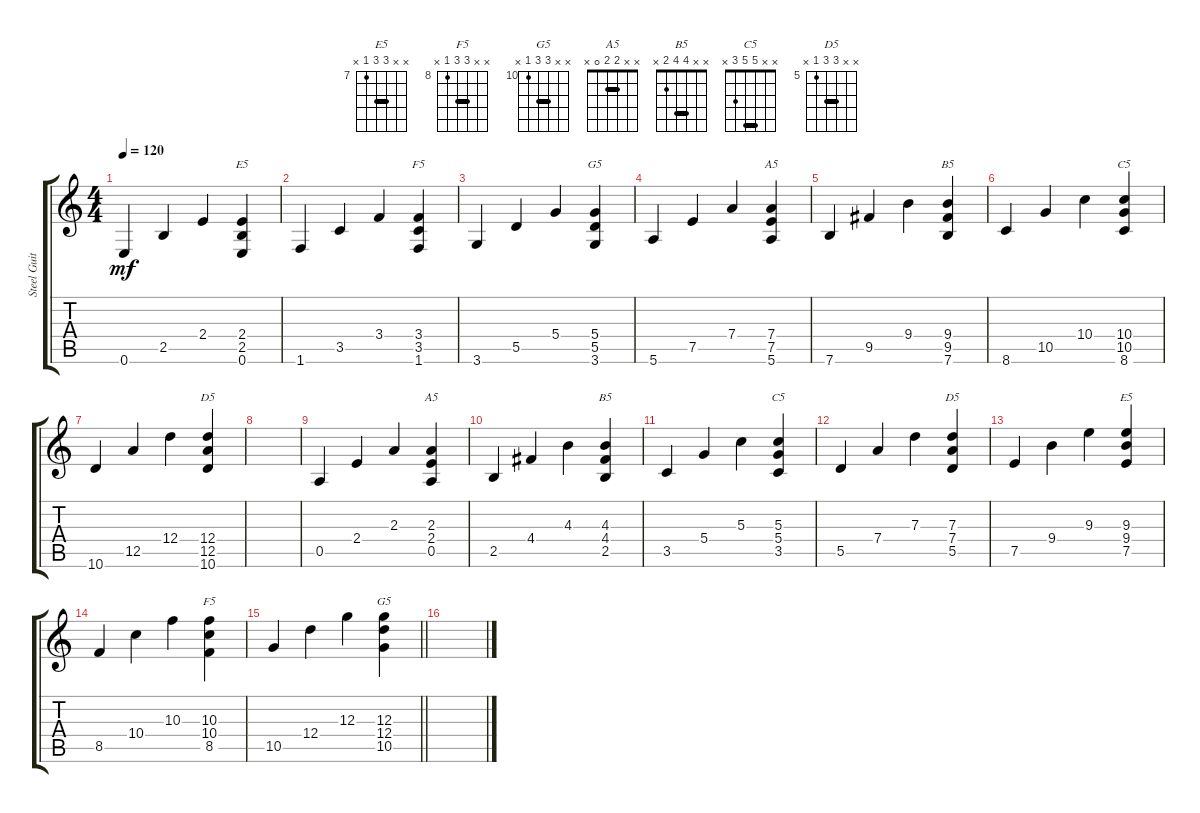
\track ("Steel Guitar" "Steel Guit") {instrument acousticguitarsteel}
\staff {score tabs}
\tuning (E4 B3 G3 D3 A2 E2) {hide}
\chord ("E5" x x x 2 2 0) {barre 2}
\chord ("F5" x x x 3 3 1) {barre 3}
\chord ("G5" x x x 5 5 3) {barre 5}
\chord ("A5" x x x 7 7 5) {firstfret 5 barre 7}
\chord ("B5" x x x 9 9 7) {firstfret 7 barre 9}
\chord ("C5" x x x 10 10 8) {firstfret 8 barre 10}
\chord ("D5" x x x 12 12 10) {firstfret 10 barre 12}
\chord ("A5" x x 2 2 0 x) {barre 2}
\chord ("B5" x x 4 4 2 x) {barre 4}
\chord ("C5" x x 5 5 3 x) {barre 5}
\chord ("D5" x x 7 7 5 x) {firstfret 5 barre 7}
\chord ("E5" x x 9 9 7 x) {firstfret 7 barre 9}
\chord ("F5" x x 10 10 8 x) {firstfret 8 barre 10}
\chord ("G5" x x 12 12 10 x) {firstfret 10 barre 12}
\ts (4 4)
\section ("" "")
\tempo 120
\clef g2
\ks c
0.6.4{dy mf instrument acousticguitarsteel} 2.5.4 2.4.4 (2.4 2.5 0.6).4{ch "E5"} |
1.6.4 3.5.4 3.4.4 (3.4 3.5 1.6).4{ch "F5"} |
3.6.4 5.5.4 5.4.4 (5.4 5.5 3.6).4{ch "G5"} |
5.6.4 7.5.4 7.4.4 (7.4 7.5 5.6).4{ch "A5" txt ""} |
7.6.4 9.5.4 9.4.4 (9.4 9.5 7.6).4{ch "B5"} |
8.6.4 10.5.4 10.4.4 (10.4 10.5 8.6).4{ch "C5"} |
10.6.4 12.5.4 12.4.4 (12.4 12.5 10.6).4{ch "D5"} |
|
0.5.4 2.4.4 2.3.4 (2.3 2.4 0.5).4{ch "A5"} |
2.5.4 4.4.4 4.3.4 (4.3 4.4 2.5).4{ch "B5"} |
3.5.4 5.4.4 5.3.4 (5.3 5.4 3.5).4{ch "C5"} |
5.5.4 7.4.4 7.3.4 (7.3 7.4 5.5).4{ch "D5"} |
7.5.4 9.4.4 9.3.4 (9.3 9.4 7.5).4{ch "E5"} |
8.5.4 10.4.4 10.3.4 (10.3 10.4 8.5).4{ch "F5"} |
\barLineRight lightlight
10.5.4 12.4.4 12.3.4 (12.3 12.4 10.5).4{ch "G5"} |
\section ("" "")
